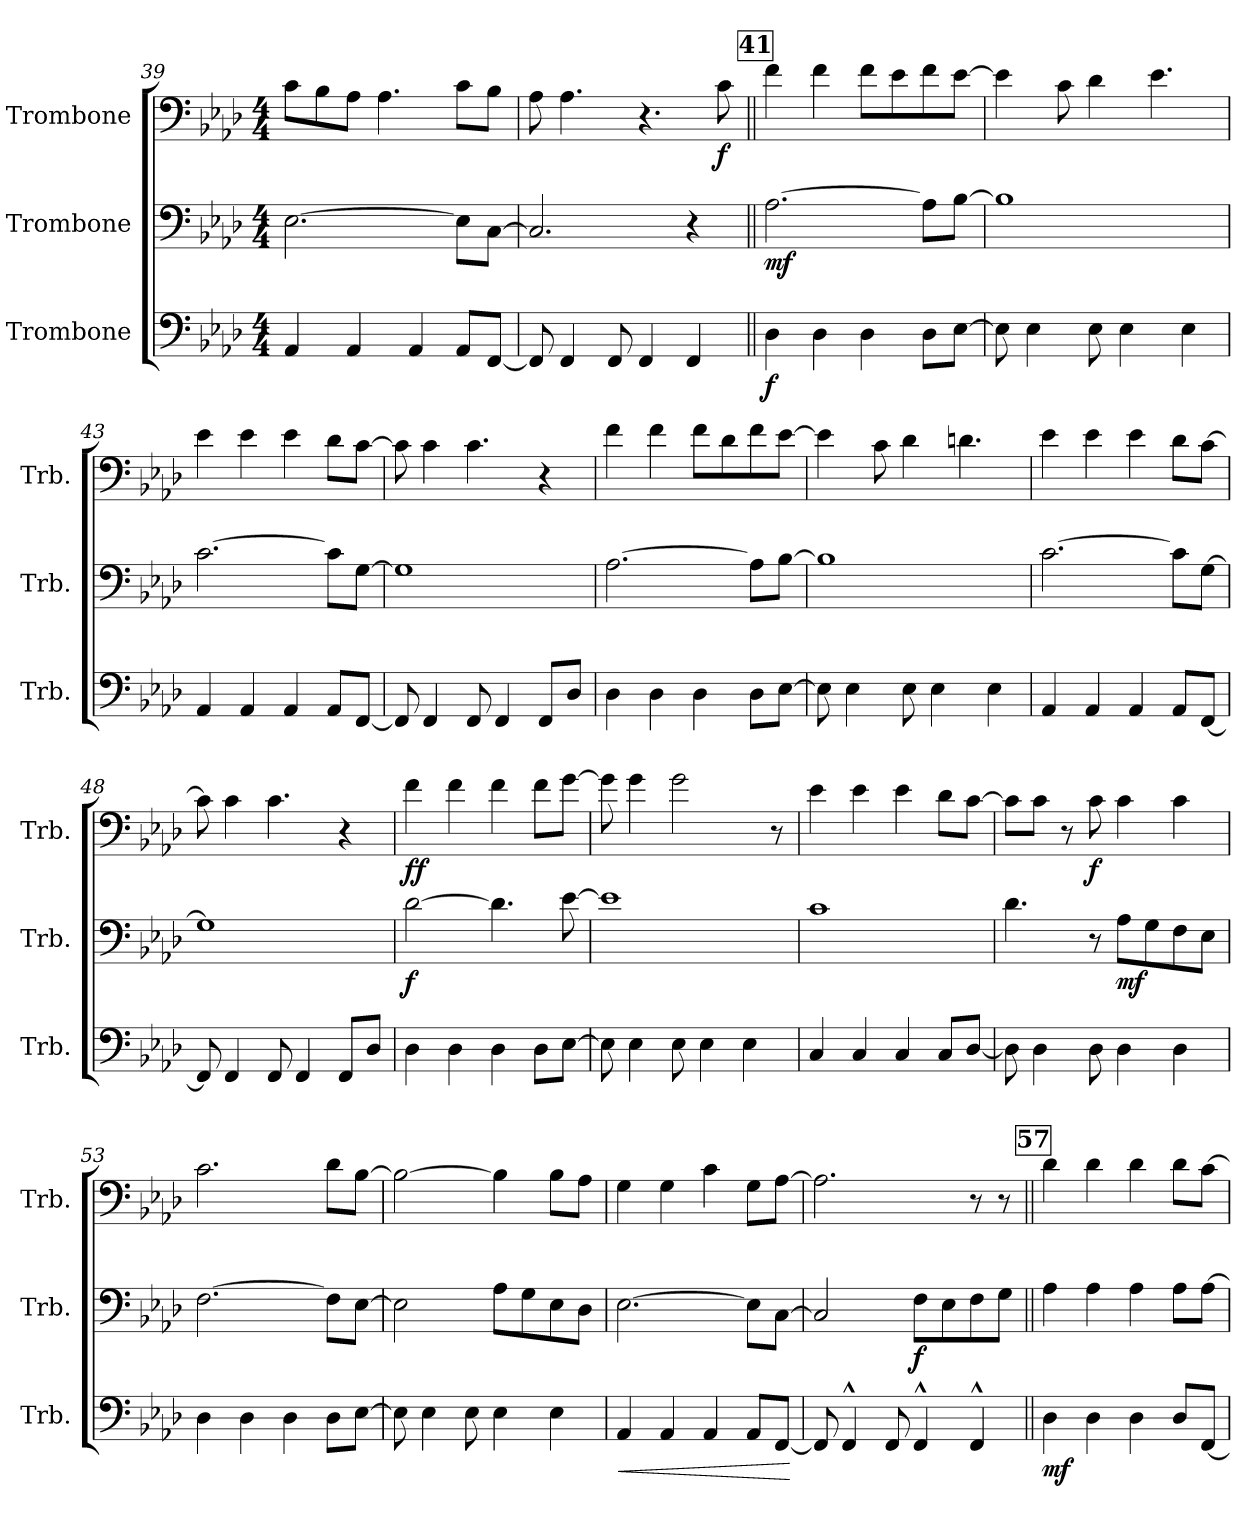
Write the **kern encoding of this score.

**kern	**dynam	**kern	**dynam	**kern	**dynam
*part3	*part3	*part2	*part2	*part1	*part1
*staff3	*staff3	*staff2	*staff2	*staff1	*staff1
*I"Trombone	*	*I"Trombone	*	*I"Trombone	*
*I'Trb.	*	*I'Trb.	*	*I'Trb.	*
*clefF4	*	*clefF4	*	*clefF4	*
*k[b-e-a-d-]	*	*k[b-e-a-d-]	*	*k[b-e-a-d-]	*
*M4/4	*	*M4/4	*	*M4/4	*
=39	=39	=39	=39	=39	=39
4AA-/	.	[2.E-\	.	8c\L	.
.	.	.	.	8B-\	.
4AA-/	.	.	.	8A-\J	.
.	.	.	.	4.A-\	.
4AA-/	.	.	.	.	.
8AA-/L	.	8E-\L]	.	8c\L	.
[8FF/J	.	[8C\J	.	8B-\J	.
=40	=40	=40	=40	=40	=40
8FF/]	.	2.C/]	.	8A-\	.
4FF/	.	.	.	4.A-\	.
8FF/	.	.	.	.	.
4FF/	.	.	.	4.r	.
4FF/	.	4r	.	.	.
!	!	!	!	!	!LO:DY:b
.	.	.	.	8c\	f
!!LO:REH:place=s1:a:B:fs=14:t=41
=41||	=41||	=41||	=41||	=41||	=41||
!	!LO:DY:b	!	!LO:DY:b	!	!
4D-\	f	[2.A-\	mf	4f\	.
4D-\	.	.	.	4f\	.
4D-\	.	.	.	8f\L	.
.	.	.	.	8e-\	.
8D-\L	.	8A-\L]	.	8f\	.
[8E-\J	.	[8B-\J	.	[8e-\J	.
!!LO:LB:g=z
=42	=42	=42	=42	=42	=42
8E-\]	.	1B-]	.	4e-\]	.
4E-\	.	.	.	.	.
.	.	.	.	8c\	.
8E-\	.	.	.	4d-\	.
4E-\	.	.	.	.	.
.	.	.	.	4.e-\	.
4E-\	.	.	.	.	.
=43	=43	=43	=43	=43	=43
4AA-/	.	[2.c\	.	4e-\	.
4AA-/	.	.	.	4e-\	.
4AA-/	.	.	.	4e-\	.
8AA-/L	.	8c\L]	.	8d-\L	.
[8FF/J	.	[8G\J	.	[8c\J	.
=44	=44	=44	=44	=44	=44
8FF/]	.	1G]	.	8c\]	.
4FF/	.	.	.	4c\	.
8FF/	.	.	.	4.c\	.
4FF/	.	.	.	.	.
8FF/L	.	.	.	4r	.
8D-/J	.	.	.	.	.
=45	=45	=45	=45	=45	=45
4D-\	.	[2.A-\	.	4f\	.
4D-\	.	.	.	4f\	.
4D-\	.	.	.	8f\L	.
.	.	.	.	8d-\	.
8D-\L	.	8A-\L]	.	8f\	.
[8E-\J	.	[8B-\J	.	[8e-\J	.
=46	=46	=46	=46	=46	=46
8E-\]	.	1B-]	.	4e-\]	.
4E-\	.	.	.	.	.
.	.	.	.	8c\	.
8E-\	.	.	.	4d-\	.
4E-\	.	.	.	.	.
.	.	.	.	4.dn\	.
4E-\	.	.	.	.	.
!!LO:LB:g=z
=47	=47	=47	=47	=47	=47
4AA-/	.	[2.c\	.	4e-\	.
4AA-/	.	.	.	4e-\	.
4AA-/	.	.	.	4e-\	.
8AA-/L	.	8c\L]	.	8d-\L	.
[8FF/J	.	[8G\J	.	[8c\J	.
=48	=48	=48	=48	=48	=48
8FF/]	.	1G]	.	8c\]	.
4FF/	.	.	.	4c\	.
8FF/	.	.	.	4.c\	.
4FF/	.	.	.	.	.
8FF/L	.	.	.	4r	.
8D-/J	.	.	.	.	.
=49	=49	=49	=49	=49	=49
!	!	!	!LO:DY:b	!	!LO:DY:b
4D-\	.	[2d-\	f	4f\	ff
4D-\	.	.	.	4f\	.
4D-\	.	4.d-\]	.	4f\	.
8D-\L	.	.	.	8f\L	.
[8E-\J	.	[8e-\	.	[8g\J	.
=50	=50	=50	=50	=50	=50
8E-\]	.	1e-]	.	8g\]	.
4E-\	.	.	.	4g\	.
8E-\	.	.	.	2g\	.
4E-\	.	.	.	.	.
4E-\	.	.	.	.	.
.	.	.	.	8r	.
=51	=51	=51	=51	=51	=51
4C/	.	1c	.	4e-\	.
4C/	.	.	.	4e-\	.
4C/	.	.	.	4e-\	.
8C/L	.	.	.	8d-\L	.
[8D-/J	.	.	.	[8c\J	.
!!LO:LB:g=z
=52	=52	=52	=52	=52	=52
8D-\]	.	4.d-\	.	8c\L]	.
4D-\	.	.	.	8c\J	.
.	.	.	.	8r	.
!	!	!	!	!	!LO:DY:b
8D-\	.	8r	.	8c\	f
!	!	!	!LO:DY:b	!	!
4D-\	.	8A-\L	mf	4c\	.
.	.	8G\	.	.	.
4D-\	.	8F\	.	4c\	.
.	.	8E-\J	.	.	.
=53	=53	=53	=53	=53	=53
4D-\	.	[2.F\	.	2.c\	.
4D-\	.	.	.	.	.
4D-\	.	.	.	.	.
8D-\L	.	8F\L]	.	8d-\L	.
[8E-\J	.	[8E-\J	.	[8B-\J	.
=54	=54	=54	=54	=54	=54
8E-\]	.	2E-\]	.	2B-\_	.
4E-\	.	.	.	.	.
8E-\	.	.	.	.	.
4E-\	.	8A-\L	.	4B-\]	.
.	.	8G\	.	.	.
4E-\	.	8E-\	.	8B-\L	.
.	.	8D-\J	.	8A-\J	.
=55	=55	=55	=55	=55	=55
!	!LO:HP:b	!	!	!	!
4AA-/	<	[2.E-\	.	4G\	.
4AA-/	.	.	.	4G\	.
4AA-/	.	.	.	4c\	.
8AA-/L	.	8E-\L]	.	8G\L	.
[8FF/J	.	[8C\J	.	[8A-\J	.
.	[	.	.	.	.
=56	=56	=56	=56	=56	=56
8FF/]	.	2C/]	.	2.A-\]	.
4FF^^/	.	.	.	.	.
8FF/	.	.	.	.	.
!	!	!	!LO:DY:b	!	!
4FF^^/	.	8F\L	f	.	.
.	.	8E-\	.	.	.
4FF^^/	.	8F\	.	8r	.
.	.	8G\J	.	8r	.
!!LO:PB:g=z
!!LO:REH:place=s1:a:B:fs=14:t=57
=57||	=57||	=57||	=57||	=57||	=57||
!	!LO:DY:b	!	!LO:DY:b	!	!
!	!	!	!LO:DY:n=1:b	!	!LO:DY:b
!	!	!	!	!	!LO:DY:n=1:b
!	!	!	!	!	!LO:DY:n=2:b
!	!	!	!	!	!LO:DY:n=3:b
4D-\	mf	4A-\	mf mf	4d-\	mf mf mf mf
4D-\	.	4A-\	.	4d-\	.
4D-\	.	4A-\	.	4d-\	.
8D-/L	.	8A-\L	.	8d-\L	.
[8FF/J	.	[8A-\J	.	[8c\J	.
=	=	=	=	=	=
*-	*-	*-	*-	*-	*-
